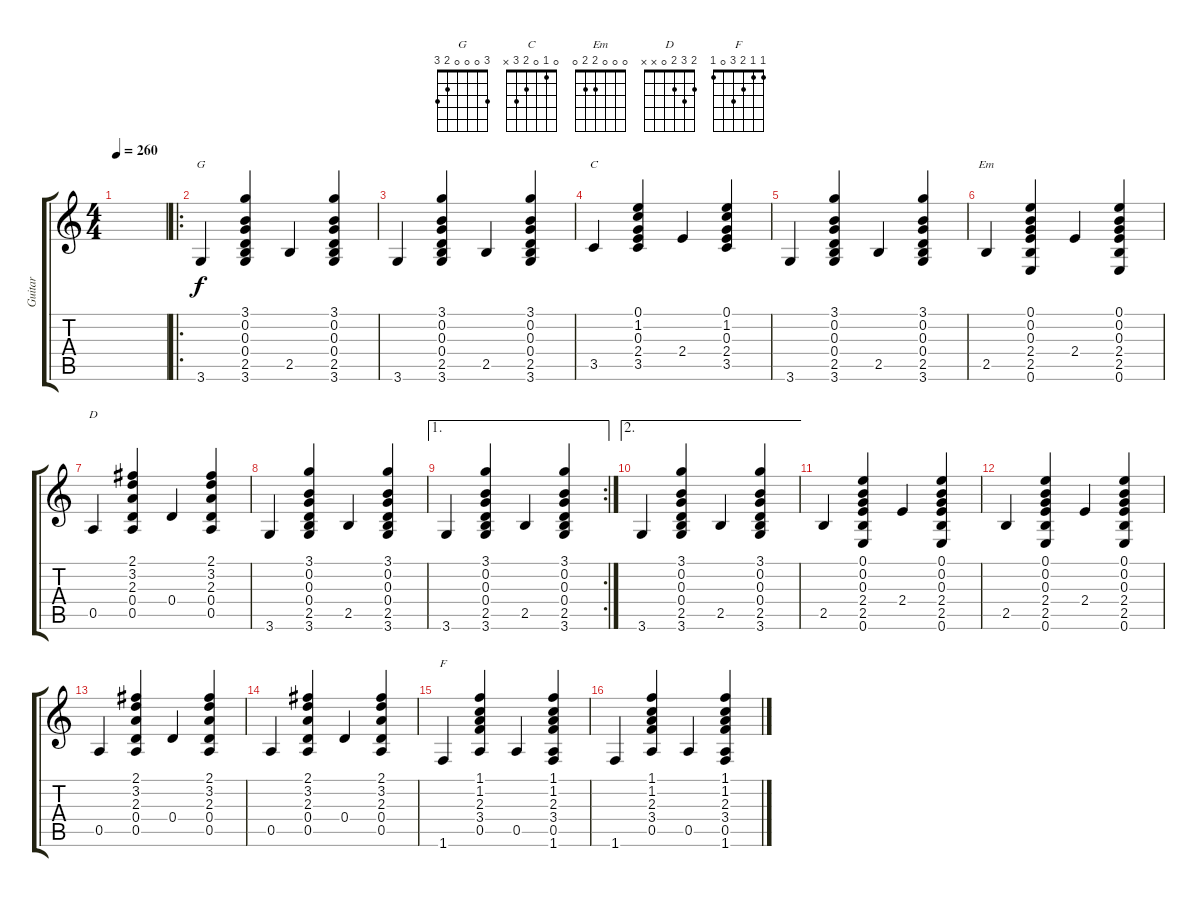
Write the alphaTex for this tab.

\track ("Guitar" "Guitar") {instrument acousticguitarsteel}
\staff {score tabs}
\tuning (E4 B3 G3 D3 A2 E2) {hide}
\chord ("G" 3 0 0 0 2 3)
\chord ("C" 0 1 0 2 3 x)
\chord ("Em" 0 0 0 2 2 0)
\chord ("D" 2 3 2 0 x x)
\chord ("F" 1 1 2 3 0 1)
\ts (4 4)
\tempo 260
\clef g2
\ks c
|
\ro
3.6.4{ch "G"} (3.1 0.2 0.3 0.4 2.5 3.6).4 2.5.4 (3.1 0.2 0.3 0.4 2.5 3.6).4 |
3.6.4 (3.1 0.2 0.3 0.4 2.5 3.6).4 2.5.4 (3.1 0.2 0.3 0.4 2.5 3.6).4 |
3.5.4{ch "C"} (0.1 1.2 0.3 2.4 3.5).4 2.4.4 (0.1 1.2 0.3 2.4 3.5).4 |
3.6.4 (3.1 0.2 0.3 0.4 2.5 3.6).4 2.5.4 (3.1 0.2 0.3 0.4 2.5 3.6).4 |
2.5.4{ch "Em"} (0.1 0.2 0.3 2.4 2.5 0.6).4 2.4.4 (0.1 0.2 0.3 2.4 2.5 0.6).4 |
0.5.4{ch "D"} (2.1 3.2 2.3 0.4 0.5).4 0.4.4 (2.1 3.2 2.3 0.4 0.5).4 |
3.6.4 (3.1 0.2 0.3 0.4 2.5 3.6).4 2.5.4 (3.1 0.2 0.3 0.4 2.5 3.6).4 |
\ae 1
\rc 2
3.6.4 (3.1 0.2 0.3 0.4 2.5 3.6).4 2.5.4 (3.1 0.2 0.3 0.4 2.5 3.6).4 |
\ae 2
3.6.4 (3.1 0.2 0.3 0.4 2.5 3.6).4 2.5.4 (3.1 0.2 0.3 0.4 2.5 3.6).4 |
2.5.4 (0.1 0.2 0.3 2.4 2.5 0.6).4 2.4.4 (0.1 0.2 0.3 2.4 2.5 0.6).4 |
2.5.4 (0.1 0.2 0.3 2.4 2.5 0.6).4 2.4.4 (0.1 0.2 0.3 2.4 2.5 0.6).4 |
0.5.4 (2.1 3.2 2.3 0.4 0.5).4 0.4.4 (2.1 3.2 2.3 0.4 0.5).4 |
0.5.4 (2.1 3.2 2.3 0.4 0.5).4 0.4.4 (2.1 3.2 2.3 0.4 0.5).4 |
1.6.4{ch "F"} (1.1 1.2 2.3 3.4 0.5).4 0.5.4 (1.1 1.2 2.3 3.4 0.5 1.6).4 |
1.6.4 (1.1 1.2 2.3 3.4 0.5).4 0.5.4 (1.1 1.2 2.3 3.4 0.5 1.6).4
